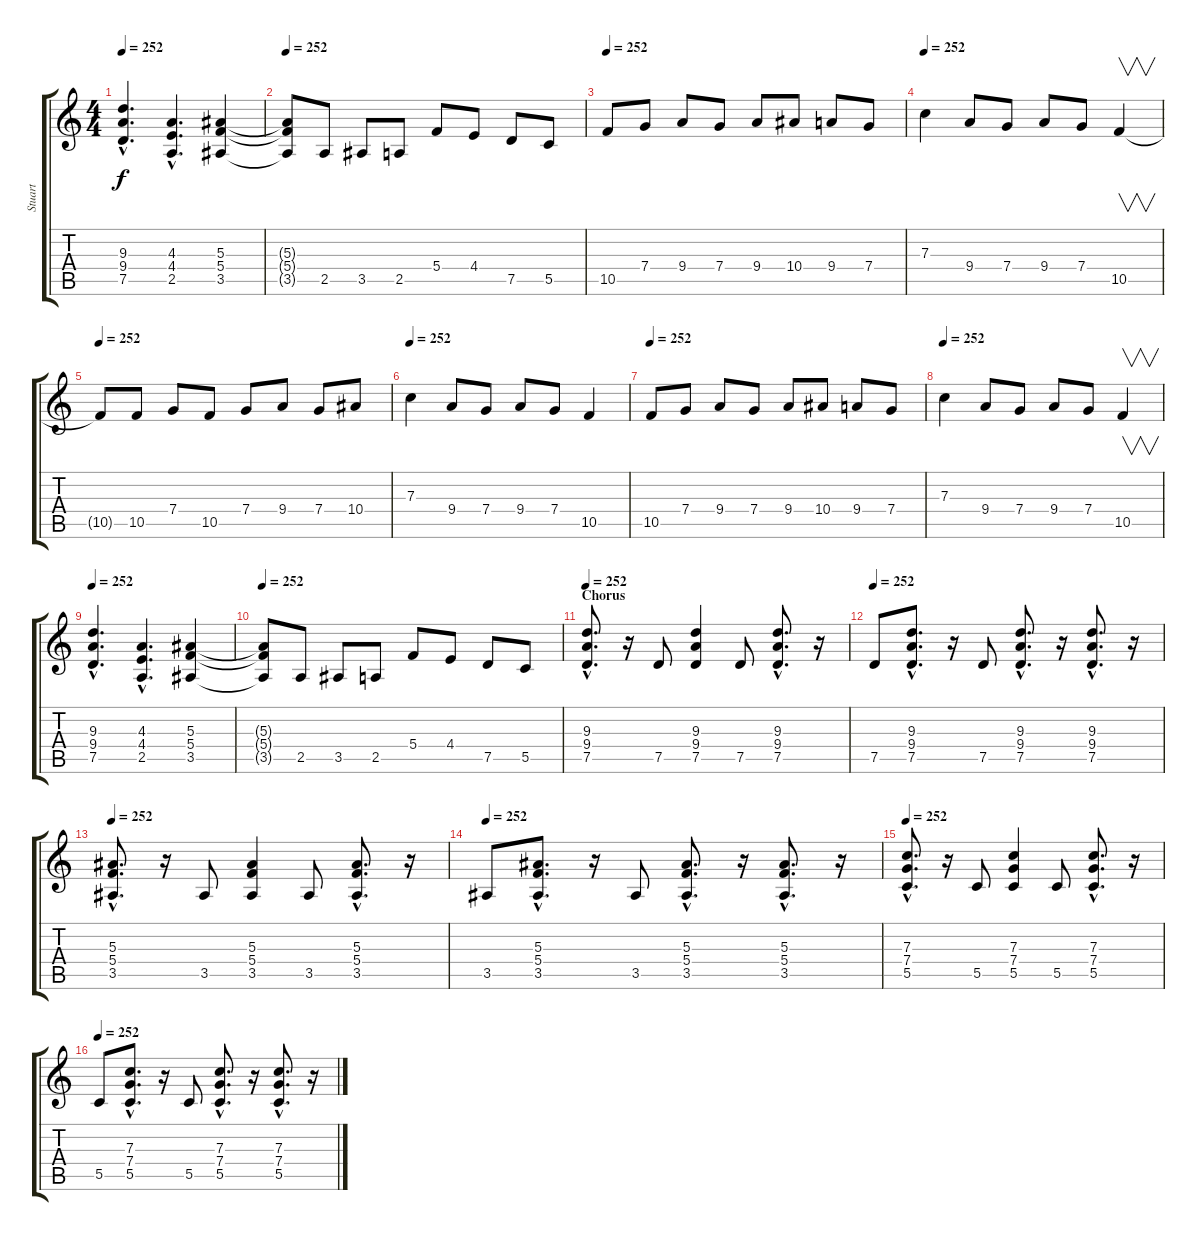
\track ("Stuart" "Stuart") {instrument distortionguitar}
\staff {score tabs}
\tuning (D4 A3 F3 C3 G2 D2) {hide}
\ts (4 4)
\tempo 252
\clef g2
\ks c
(9.3{hac} 9.4{hac} 7.5{hac}).4{d dy f} (4.3{hac} 4.4{hac} 2.5{hac}).4{d} (5.3 5.4 3.5).4 |
\tempo 252
(5.3{t} 5.4{t} 3.5{t}).8 2.5.8 3.5.8 2.5.8 5.4.8 4.4.8 7.5.8 5.5.8 |
\tempo 252
10.5.8 7.4.8 9.4.8 7.4.8 9.4.8 10.4.8 9.4.8 7.4.8 |
\tempo 252
7.3.4 9.4.8 7.4.8 9.4.8 7.4.8 10.5.4{v} |
\tempo 252
10.5{t}.8 10.5.8 7.4.8 10.5.8 7.4.8 9.4.8 7.4.8 10.4.8 |
\tempo 252
7.3.4 9.4.8 7.4.8 9.4.8 7.4.8 10.5.4 |
\tempo 252
10.5.8 7.4.8 9.4.8 7.4.8 9.4.8 10.4.8 9.4.8 7.4.8 |
\tempo 252
7.3.4 9.4.8 7.4.8 9.4.8 7.4.8 10.5.4{v} |
\tempo 252
(9.3{hac} 9.4{hac} 7.5{hac}).4{d} (4.3{hac} 4.4{hac} 2.5{hac}).4{d} (5.3 5.4 3.5).4 |
\tempo 252
(5.3{t} 5.4{t} 3.5{t}).8 2.5.8 3.5.8 2.5.8 5.4.8 4.4.8 7.5.8 5.5.8 |
\section ("" "Chorus")
\tempo 252
(9.3{hac} 9.4{hac} 7.5{hac}).8{d} r.16 7.5.8 (9.3 9.4 7.5).4 7.5.8 (9.3{hac} 9.4{hac} 7.5{hac}).8{d} r.16 |
\tempo 252
7.5.8 (9.3{hac} 9.4{hac} 7.5{hac}).8{d} r.16 7.5.8 (9.3{hac} 9.4{hac} 7.5{hac}).8{d} r.16 (9.3{hac} 9.4{hac} 7.5{hac}).8{d} r.16 |
\tempo 252
(5.3{hac} 5.4{hac} 3.5{hac}).8{d} r.16 3.5.8 (5.3 5.4 3.5).4 3.5.8 (5.3{hac} 5.4{hac} 3.5{hac}).8{d} r.16 |
\tempo 252
3.5.8 (5.3{hac} 5.4{hac} 3.5{hac}).8{d} r.16 3.5.8 (5.3{hac} 5.4{hac} 3.5{hac}).8{d} r.16 (5.3{hac} 5.4{hac} 3.5{hac}).8{d} r.16 |
\tempo 252
(7.3{hac} 7.4{hac} 5.5{hac}).8{d} r.16 5.5.8 (7.3 7.4 5.5).4 5.5.8 (7.3{hac} 7.4{hac} 5.5{hac}).8{d} r.16 |
\tempo 252
5.5.8 (7.3{hac} 7.4{hac} 5.5{hac}).8{d} r.16 5.5.8 (7.3{hac} 7.4{hac} 5.5{hac}).8{d} r.16 (7.3{hac} 7.4{hac} 5.5{hac}).8{d} r.16
